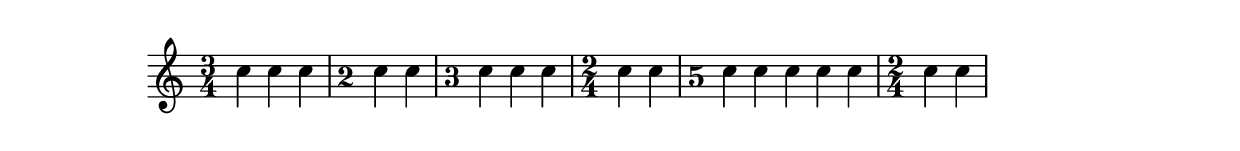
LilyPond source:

%% DO NOT EDIT this file manually; it is automatically
%% generated from LSR http://lsr.dsi.unimi.it
%% Make any changes in LSR itself, or in Documentation/snippets/new/ ,
%% and then run scripts/auxiliar/makelsr.py
%%
%% This file is in the public domain.
\version "2.14.0"

\header {
  lsrtags = "rhythms, tweaks-and-overrides"

%% Translation of GIT committish: 6977ddc9a3b63ea810eaecb864269c7d847ccf98
  texidoces = "

A veces, la indicación de compás no debe imprimir la fracción completa
(p.ej.  7/4), sino sólo el numerador (7 en este caso).  Esto se puede
hacer fácilmente utilizando @code{\\override Staff.TimeSignature
#'style = #'single-digit} para cambiar el estilo
permanentemente. Usando @code{\\revert Staff.TimeSignature #'style},
se puede revertir el cambio.  Para aplicar el estilo de un dígito
único a una sola indicación de compás, utilice la instrucción
@code{\\override} y anteponga la instrucción @code{\\once}.

"
  doctitlees = "Indicación de compás imprimiendo sólo el numerador (en lugar de la fracción)"

%% Translation of GIT committish: 190a067275167c6dc9dd0afef683d14d392b7033
  texidocfr = "
La métrique est parfois indiquée non pas par une fraction (p.ex. 7/4)
mais simplement par son numérateur (7 dans ce cas).  L'instruction
@code{\\override Staff.TimeSignature #'style = #'single-digit} permet de
déroger au style par défaut de manière permanente -- un @code{\\revert
Staff.TimeSignature #'style} d'annuler ces modifications.  Lorsque cette
métrique sous la forme d'une seul chiffre ne se présente qu'une seule
fois, il suffit de faire précéder l'instruction @code{\\override} d'un
simple @code{\\once}.

"
  doctitlefr = "Affichage seulement du numérateur d'une métrique (au
lieu d'une fraction)"


  texidoc = "
Sometimes, a time signature should not print the whole fraction (e.g.
7/4), but only the numerator (7 in this case). This can be easily done
by using @code{\\override Staff.TimeSignature #'style = #'single-digit}
to change the style permanently. By using @code{\\revert
Staff.TimeSignature #'style}, this setting can be reversed. To apply
the single-digit style to only one time signature, use the
@code{\\override} command and prefix it with a @code{\\once}.

"
  doctitle = "Time signature printing only the numerator as a number (instead of the fraction)"
} % begin verbatim

\relative c'' {
  \time 3/4
  c4 c c
  % Change the style permanently
  \override Staff.TimeSignature #'style = #'single-digit
  \time 2/4
  c4 c
  \time 3/4
  c4 c c
  % Revert to default style:
  \revert Staff.TimeSignature #'style
  \time 2/4
  c4 c
  % single-digit style only for the next time signature
  \once \override Staff.TimeSignature #'style = #'single-digit
  \time 5/4
  c4 c c c c
  \time 2/4
  c4 c
}

